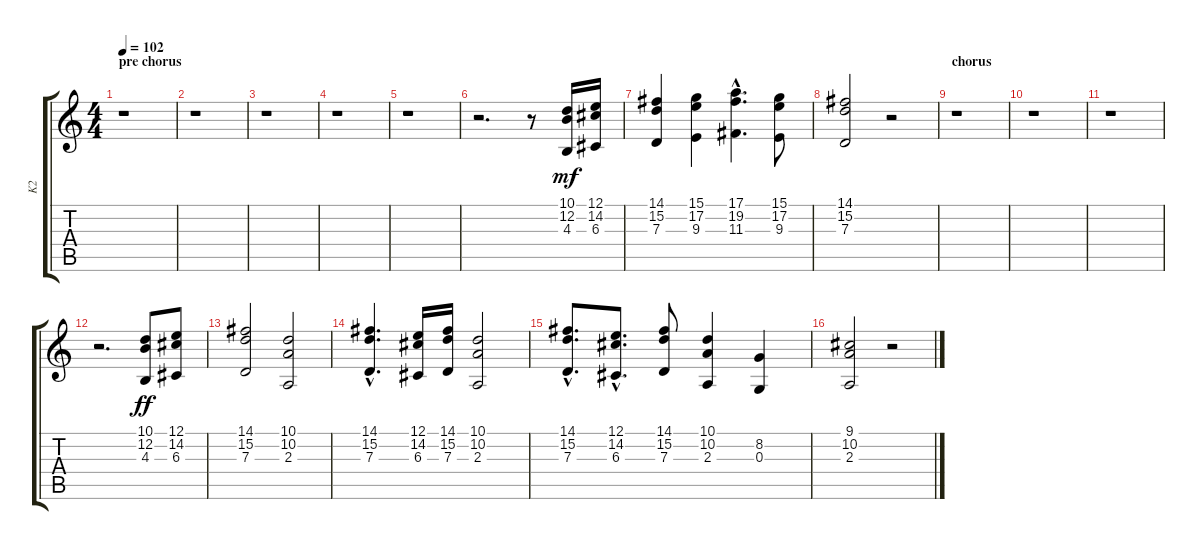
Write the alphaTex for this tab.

\track ("K2" "K2") {instrument brasssection}
\staff {score tabs}
\tuning (E4 B3 G3 D3 A2 E2) {hide}
\ts (4 4)
\section ("" "pre chorus")
\tempo 102
\clef g2
\ks c
r.1{dy mf} |
r.1 |
r.1 |
r.1 |
r.1 |
r.2{d} r.8 (10.1 12.2 4.3).16 (12.1 14.2 6.3).16 |
(14.1 15.2 7.3).4 (15.1 17.2 9.3).4 (17.1{hac} 19.2{hac} 11.3{hac}).4{d} (15.1 17.2 9.3).8 |
(14.1 15.2 7.3).2 r.2 |
\section ("" "chorus")
r.1 |
r.1 |
r.1 |
r.2{d} (10.1 12.2 4.3).8{dy ff} (12.1 14.2 6.3).8 |
(14.1 15.2 7.3).2 (10.1 10.2 2.3).2 |
(14.1{hac} 15.2{hac} 7.3{hac}).4{d} (12.1 14.2 6.3).16 (14.1 15.2 7.3).16 (10.1 10.2 2.3).2 |
(14.1{hac} 15.2{hac} 7.3{hac}).8{d} (12.1{hac} 14.2{hac} 6.3{hac}).8{d} (14.1 15.2 7.3).8 (10.1 10.2 2.3).4 (8.2 0.3).4 |
(9.1 10.2 2.3).2 r.2
